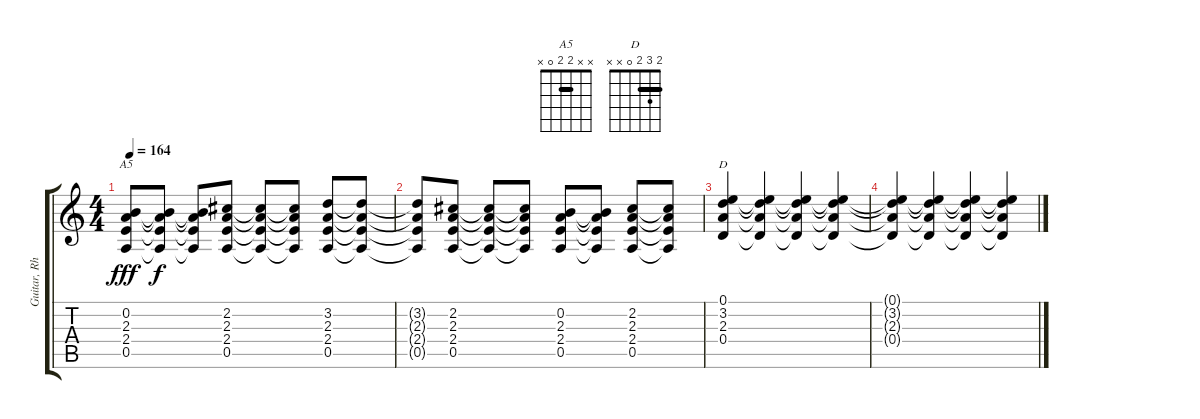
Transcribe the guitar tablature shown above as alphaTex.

\track ("Guitar, Rhythm" "Guitar, Rh") {instrument distortionguitar}
\staff {score tabs}
\tuning (E4 B3 G3 D3 A2 E2) {hide}
\chord ("A5" x x 2 2 0 x) {barre 2}
\chord ("D" 2 3 2 0 x x) {barre 2}
\ts (4 4)
\tempo 164
\clef g2
\ks c
(0.2 2.3 2.4 0.5).8{ch "A5" dy fff} (0.2{t} 2.3{t} 2.4{t} 0.5{t}).8{dy f} (0.2{t} 2.3{t} 2.4{t} 0.5{t}).8 (2.2 2.3 2.4 0.5).8 (2.2{t} 2.3{t} 2.4{t} 0.5{t}).8 (2.2{t} 2.3{t} 2.4{t} 0.5{t}).8 (3.2 2.3 2.4 0.5).8 (3.2{t} 2.3{t} 2.4{t} 0.5{t}).8 |
(3.2{t} 2.3{t} 2.4{t} 0.5{t}).8 (2.2 2.3 2.4 0.5).8 (2.2{t} 2.3{t} 2.4{t} 0.5{t}).8 (2.2{t} 2.3{t} 2.4{t} 0.5{t}).8 (0.2 2.3 2.4 0.5).8 (0.2{t} 2.3{t} 2.4{t} 0.5{t}).8 (2.2 2.3 2.4 0.5).8 (2.2{t} 2.3{t} 2.4{t} 0.5{t}).8 |
(0.1 3.2 2.3 0.4).4{ch "D"} (0.1{t} 3.2{t} 2.3{t} 0.4{t}).4 (0.1{t} 3.2{t} 2.3{t} 0.4{t}).4 (0.1{t} 3.2{t} 2.3{t} 0.4{t}).4 |
(0.1{t} 3.2{t} 2.3{t} 0.4{t}).4 (0.1{t} 3.2{t} 2.3{t} 0.4{t}).4 (0.1{t} 3.2{t} 2.3{t} 0.4{t}).4 (0.1{t} 3.2{t} 2.3{t} 0.4{t}).4
